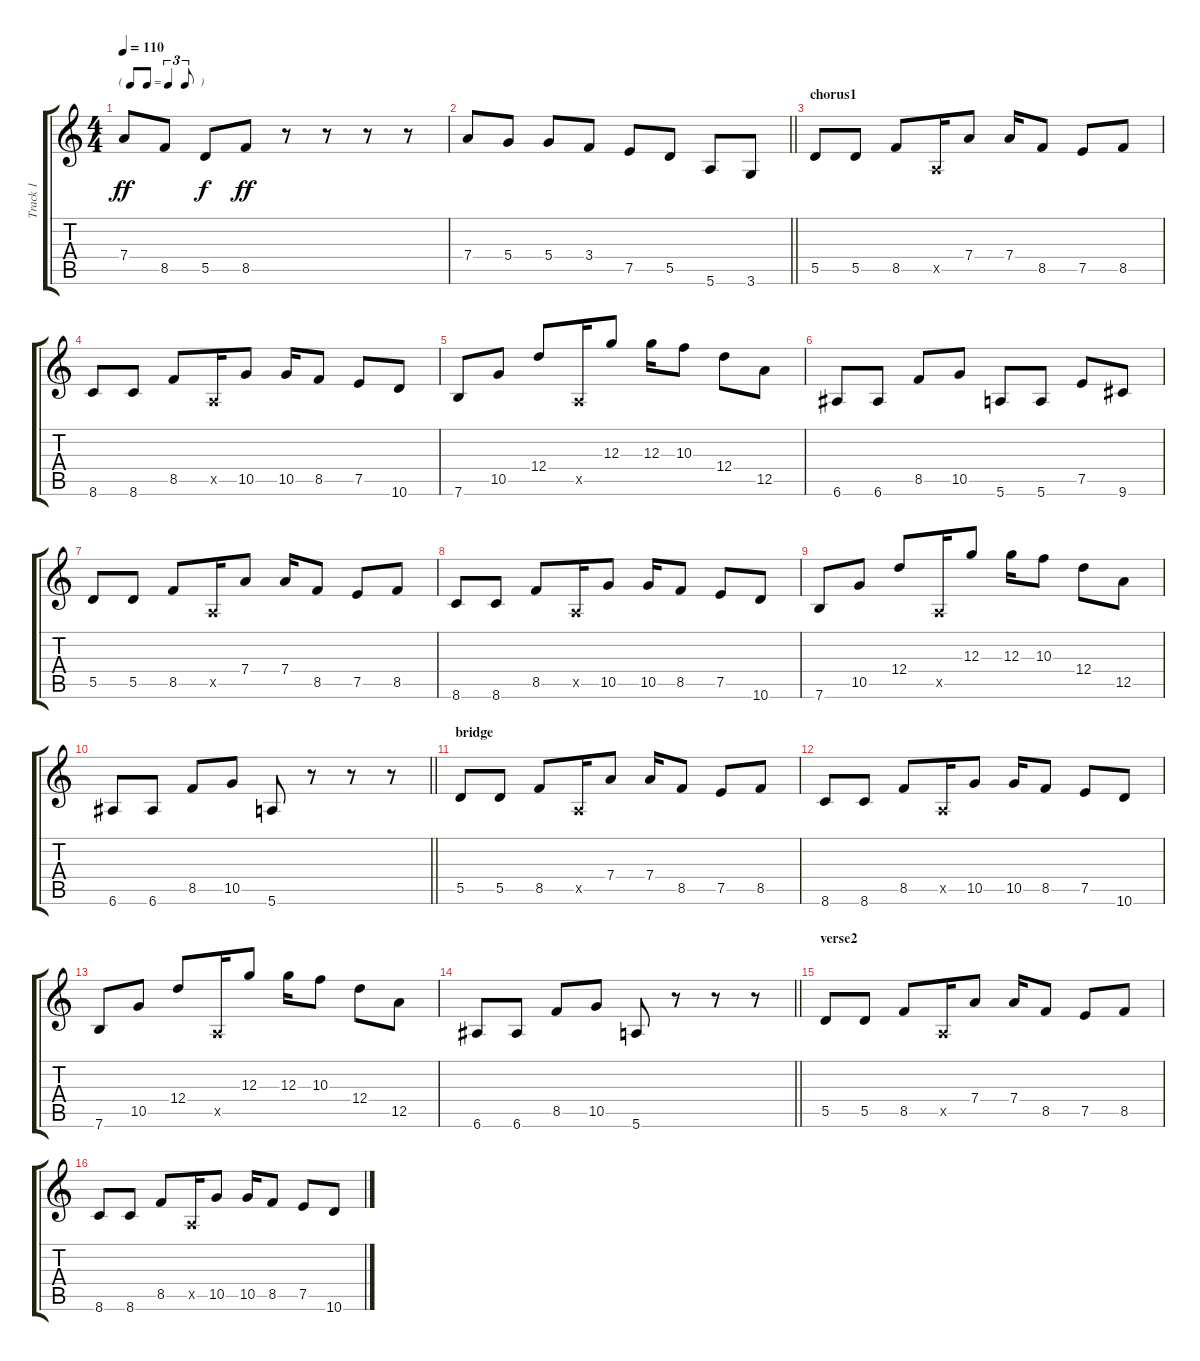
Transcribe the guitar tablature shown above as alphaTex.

\track ("Track 1" "Track 1") {instrument acousticguitarsteel}
\staff {score tabs}
\tuning (E4 B3 G3 D3 A2 E2) {hide}
\ts (4 4)
\tf triplet8th
\tempo 110
\clef g2
\ks c
7.4.8{dy ff} 8.5.8 5.5.8{dy f} 8.5.8{dy ff} r.8 r.8 r.8 r.8 |
\barLineRight lightlight
7.4.8 5.4.8 5.4.8 3.4.8 7.5.8 5.5.8 5.6.8 3.6.8 |
\section ("" "chorus1")
5.5.8 5.5.8 8.5.8 0.5{x}.16 7.4.8 7.4.16 8.5.8 7.5.8 8.5.8 |
8.6.8 8.6.8 8.5.8 0.5{x}.16 10.5.8 10.5.16 8.5.8 7.5.8 10.6.8 |
7.6.8 10.5.8 12.4.8 0.5{x}.16 12.3.8 12.3.16 10.3.8 12.4.8 12.5.8 |
6.6.8 6.6.8 8.5.8 10.5.8 5.6.8 5.6.8 7.5.8 9.6.8 |
5.5.8 5.5.8 8.5.8 0.5{x}.16 7.4.8 7.4.16 8.5.8 7.5.8 8.5.8 |
8.6.8 8.6.8 8.5.8 0.5{x}.16 10.5.8 10.5.16 8.5.8 7.5.8 10.6.8 |
7.6.8 10.5.8 12.4.8 0.5{x}.16 12.3.8 12.3.16 10.3.8 12.4.8 12.5.8 |
\barLineRight lightlight
6.6.8 6.6.8 8.5.8 10.5.8 5.6.8 r.8 r.8 r.8 |
\section ("" "bridge")
5.5.8 5.5.8 8.5.8 0.5{x}.16 7.4.8 7.4.16 8.5.8 7.5.8 8.5.8 |
8.6.8 8.6.8 8.5.8 0.5{x}.16 10.5.8 10.5.16 8.5.8 7.5.8 10.6.8 |
7.6.8 10.5.8 12.4.8 0.5{x}.16 12.3.8 12.3.16 10.3.8 12.4.8 12.5.8 |
\barLineRight lightlight
6.6.8 6.6.8 8.5.8 10.5.8 5.6.8 r.8 r.8 r.8 |
\section ("" "verse2")
5.5.8 5.5.8 8.5.8 0.5{x}.16 7.4.8 7.4.16 8.5.8 7.5.8 8.5.8 |
8.6.8 8.6.8 8.5.8 0.5{x}.16 10.5.8 10.5.16 8.5.8 7.5.8 10.6.8
